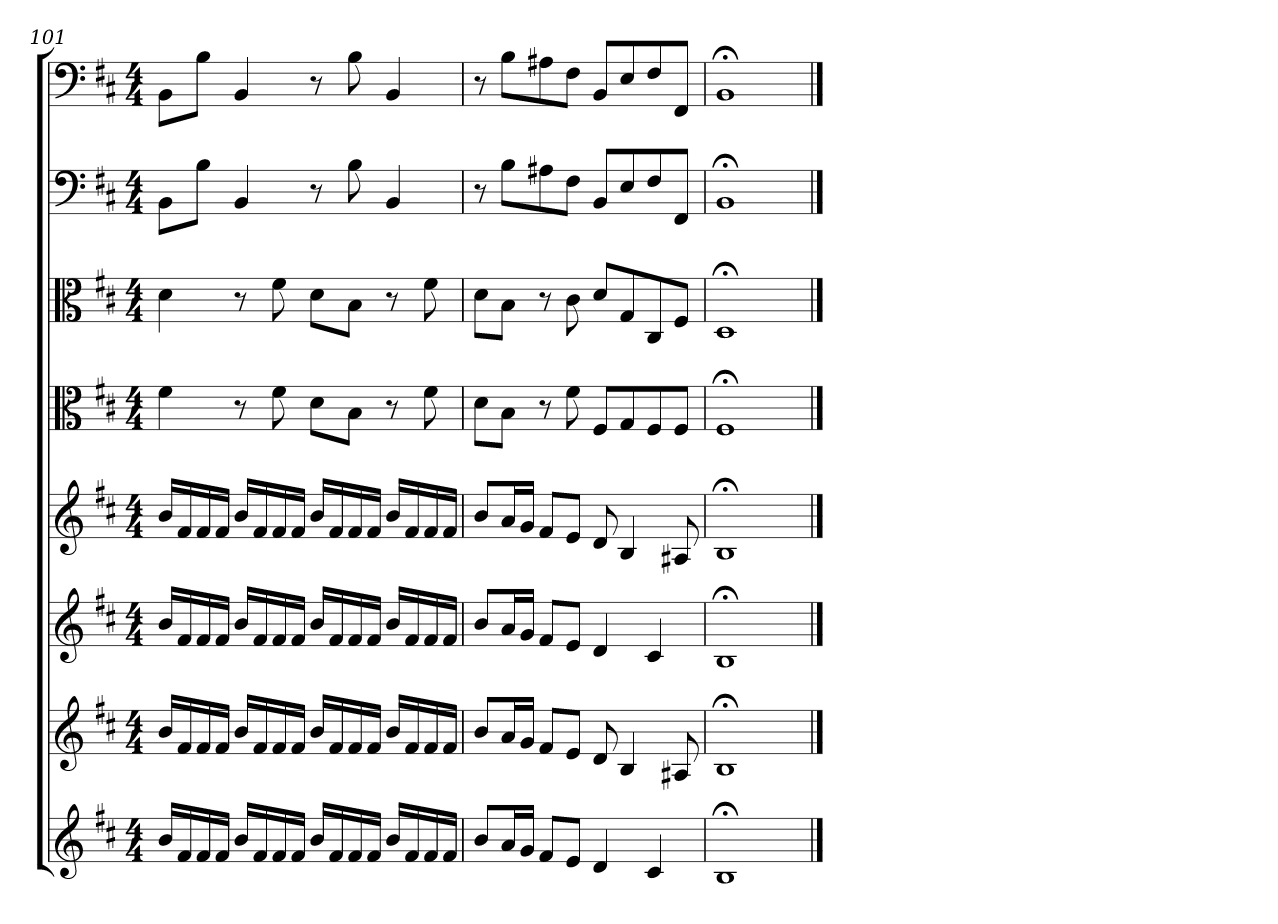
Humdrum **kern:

**kern	**kern	**kern	**kern	**kern	**kern	**kern	**kern
*part8	*part7	*part6	*part5	*part4	*part3	*part2	*part1
*staff8	*staff7	*staff6	*staff5	*staff4	*staff3	*staff2	*staff1
*clefG2	*clefG2	*clefG2	*clefG2	*clefC3	*clefC3	*clefF4	*clefF4
*k[f#c#]	*k[f#c#]	*k[f#c#]	*k[f#c#]	*k[f#c#]	*k[f#c#]	*k[f#c#]	*k[f#c#]
*b:	*b:	*b:	*b:	*b:	*b:	*b:	*b:
*M4/4	*M4/4	*M4/4	*M4/4	*M4/4	*M4/4	*M4/4	*M4/4
=101	=101	=101	=101	=101	=101	=101	=101
16b/LL	16b/LL	16b/LL	16b/LL	4f#\	4d\	8BB\L	8BB\L
16f#/	16f#/	16f#/	16f#/	.	.	.	.
16f#/	16f#/	16f#/	16f#/	.	.	8B\J	8B\J
16f#/JJ	16f#/JJ	16f#/JJ	16f#/JJ	.	.	.	.
16b/LL	16b/LL	16b/LL	16b/LL	8r	8r	4BB/	4BB/
16f#/	16f#/	16f#/	16f#/	.	.	.	.
16f#/	16f#/	16f#/	16f#/	8f#\	8f#\	.	.
16f#/JJ	16f#/JJ	16f#/JJ	16f#/JJ	.	.	.	.
16b/LL	16b/LL	16b/LL	16b/LL	8d\L	8d\L	8r	8r
16f#/	16f#/	16f#/	16f#/	.	.	.	.
16f#/	16f#/	16f#/	16f#/	8B\J	8B\J	8B\	8B\
16f#/JJ	16f#/JJ	16f#/JJ	16f#/JJ	.	.	.	.
16b/LL	16b/LL	16b/LL	16b/LL	8r	8r	4BB/	4BB/
16f#/	16f#/	16f#/	16f#/	.	.	.	.
16f#/	16f#/	16f#/	16f#/	8f#\	8f#\	.	.
16f#/JJ	16f#/JJ	16f#/JJ	16f#/JJ	.	.	.	.
=102	=102	=102	=102	=102	=102	=102	=102
8b/L	8b/L	8b/L	8b/L	8d\L	8d\L	8r	8r
16a/L	16a/L	16a/L	16a/L	8B\J	8B\J	8B\L	8B\L
16g/JJ	16g/JJ	16g/JJ	16g/JJ	.	.	.	.
8f#/L	8f#/L	8f#/L	8f#/L	8r	8r	8A#X\	8A#X\
8e/J	8e/J	8e/J	8e/J	8f#\	8c#\	8F#\J	8F#\J
4d/	8d/	4d/	8d/	8F#/L	8d/L	8BB/L	8BB/L
.	4B/	.	4B/	8G/	8G/	8E/	8E/
4c#/	.	4c#/	.	8F#/	8C#/	8F#/	8F#/
.	8A#X/	.	8A#X/	8F#/J	8F#/J	8FF#/J	8FF#/J
=103	=103	=103	=103	=103	=103	=103	=103
1B;</	1B;</	1B;</	1B;</	1F#;</	1D;</	1BB;</	1BB;</
==	==	==	==	==	==	==	==
*-	*-	*-	*-	*-	*-	*-	*-
